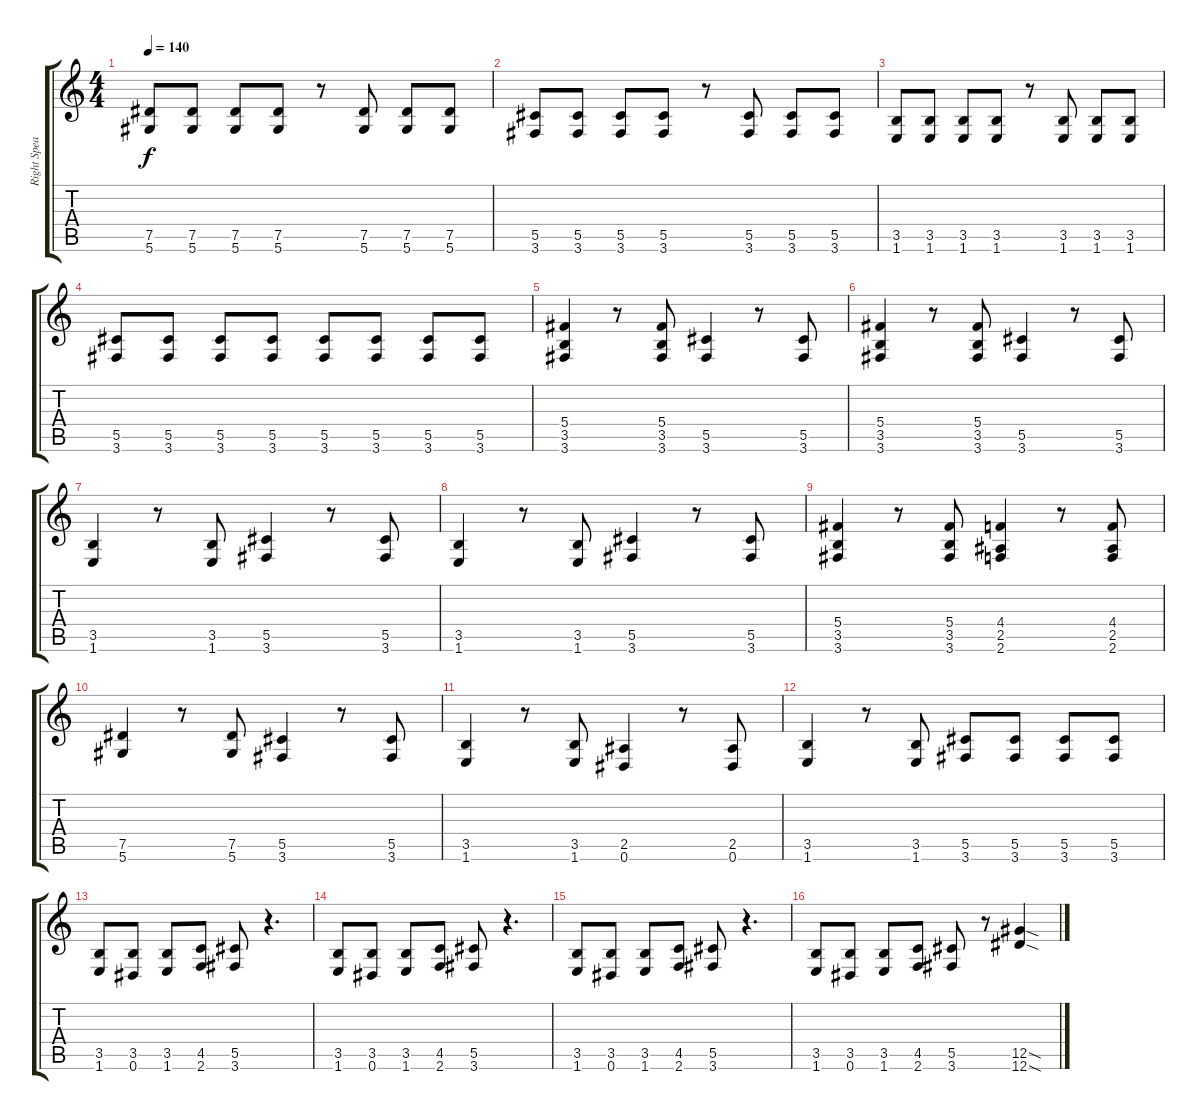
\track ("Right Speaker guitar" "Right Spea") {instrument distortionguitar}
\staff {score tabs}
\tuning (Eb4 Bb3 Gb3 Db3 Ab2 Eb2) {hide}
\ts (4 4)
\tempo 140
\clef g2
\ks c
(7.5 5.6).8{dy f} (7.5 5.6).8 (7.5 5.6).8 (7.5 5.6).8 r.8 (7.5 5.6).8 (7.5 5.6).8 (7.5 5.6).8 |
(5.5 3.6).8 (5.5 3.6).8 (5.5 3.6).8 (5.5 3.6).8 r.8 (5.5 3.6).8 (5.5 3.6).8 (5.5 3.6).8 |
(3.5 1.6).8 (3.5 1.6).8 (3.5 1.6).8 (3.5 1.6).8 r.8 (3.5 1.6).8 (3.5 1.6).8 (3.5 1.6).8 |
(5.5 3.6).8 (5.5 3.6).8 (5.5 3.6).8 (5.5 3.6).8 (5.5 3.6).8 (5.5 3.6).8 (5.5 3.6).8 (5.5 3.6).8 |
(5.4 3.5 3.6).4 r.8 (5.4 3.5 3.6).8 (5.5 3.6).4 r.8 (5.5 3.6).8 |
(5.4 3.5 3.6).4 r.8 (5.4 3.5 3.6).8 (5.5 3.6).4 r.8 (5.5 3.6).8 |
(3.5 1.6).4 r.8 (3.5 1.6).8 (5.5 3.6).4 r.8 (5.5 3.6).8 |
(3.5 1.6).4 r.8 (3.5 1.6).8 (5.5 3.6).4 r.8 (5.5 3.6).8 |
(5.4 3.5 3.6).4 r.8 (5.4 3.5 3.6).8 (4.4 2.5 2.6).4 r.8 (4.4 2.5 2.6).8 |
(7.5 5.6).4 r.8 (7.5 5.6).8 (5.5 3.6).4 r.8 (5.5 3.6).8 |
(3.5 1.6).4 r.8 (3.5 1.6).8 (2.5 0.6).4 r.8 (2.5 0.6).8 |
(3.5 1.6).4 r.8 (3.5 1.6).8 (5.5 3.6).8 (5.5 3.6).8 (5.5 3.6).8 (5.5 3.6).8 |
(3.5 1.6).8 (3.5 0.6).8 (3.5 1.6).8 (4.5 2.6).8 (5.5 3.6).8 r.4{d} |
(3.5 1.6).8 (3.5 0.6).8 (3.5 1.6).8 (4.5 2.6).8 (5.5 3.6).8 r.4{d} |
(3.5 1.6).8 (3.5 0.6).8 (3.5 1.6).8 (4.5 2.6).8 (5.5 3.6).8 r.4{d} |
(3.5 1.6).8 (3.5 0.6).8 (3.5 1.6).8 (4.5 2.6).8 (5.5 3.6).8 r.8 (12.5{sod} 12.6{sod}).4
